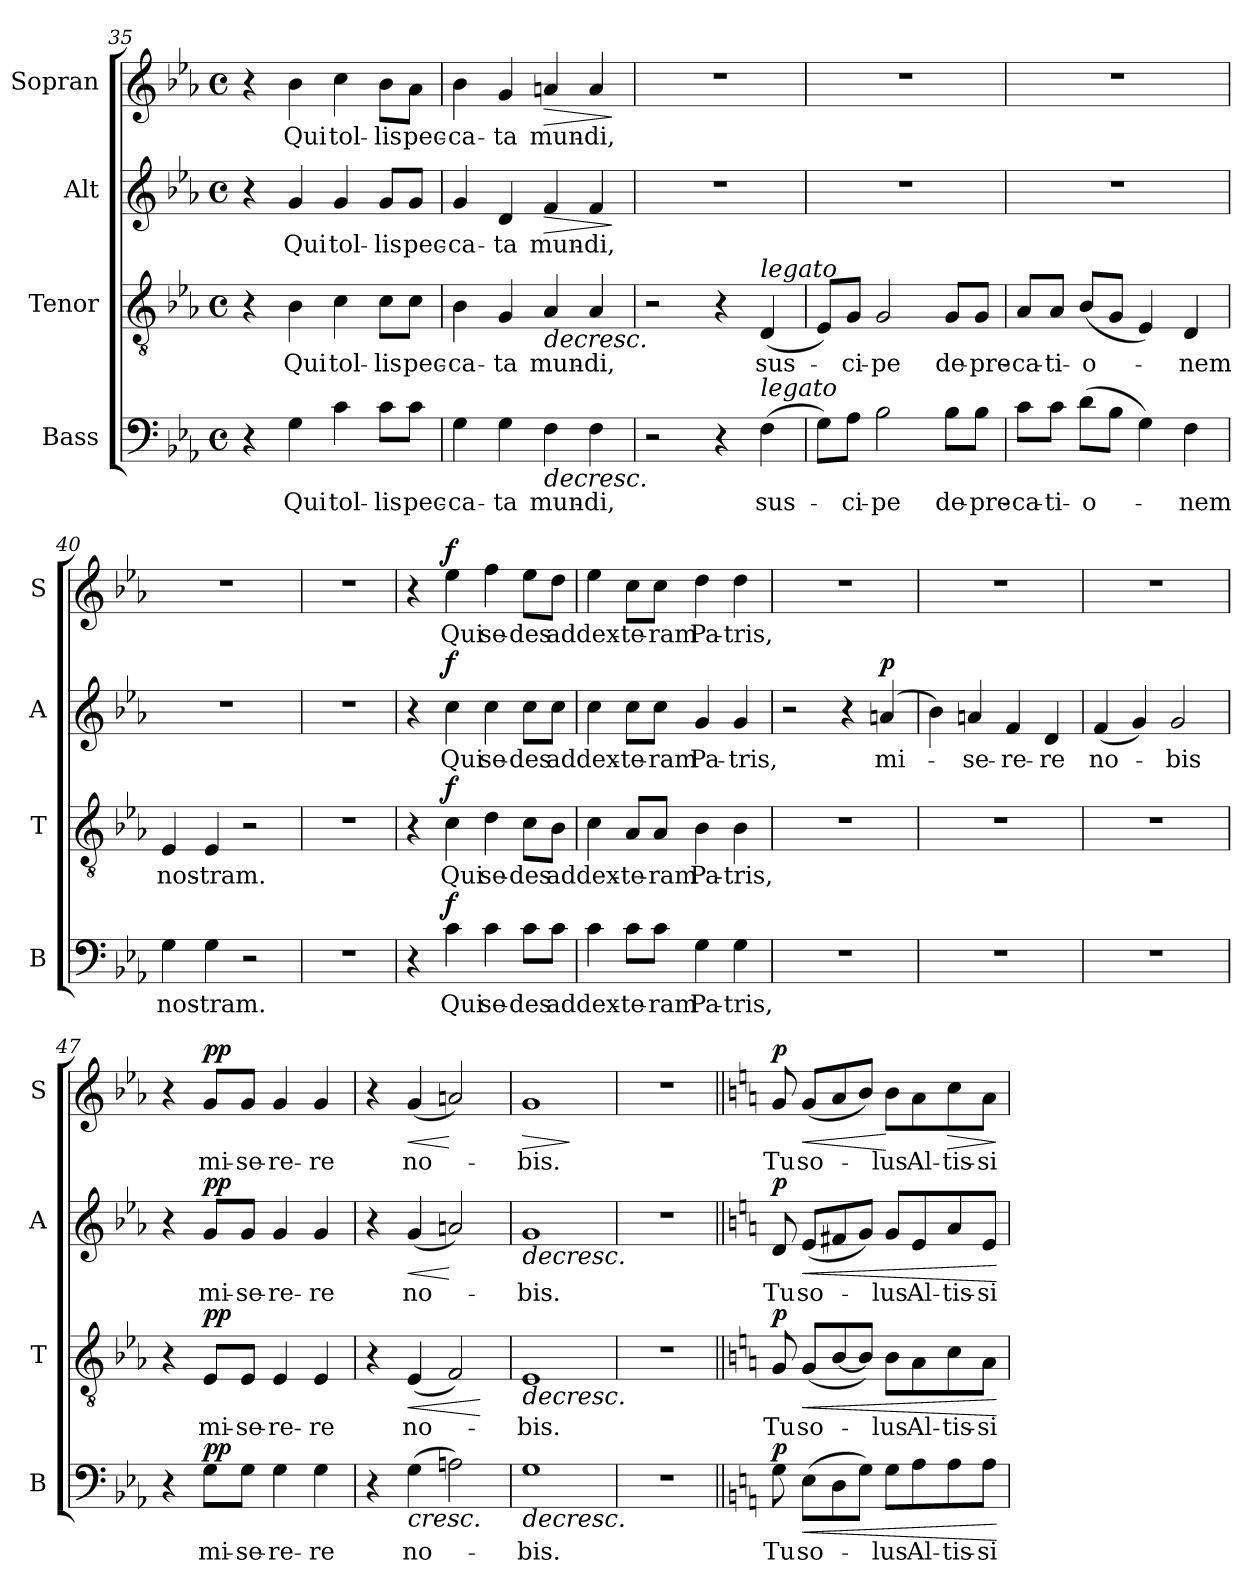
**kern	**text	**dynam	**kern	**text	**dynam	**kern	**text	**dynam	**kern	**text	**dynam
*part4	*part4	*part4	*part3	*part3	*part3	*part2	*part2	*part2	*part1	*part1	*part1
*staff4	*staff4	*staff4	*staff3	*staff3	*staff3	*staff2	*staff2	*staff2	*staff1	*staff1	*staff1
*I"Bass	*	*	*I"Tenor	*	*	*I"Alt	*	*	*I"Sopran	*	*
*I'B	*	*	*I'T	*	*	*I'A	*	*	*I'S	*	*
!!LO:LB:g=z
*clefF4	*	*	*clefGv2	*	*	*clefG2	*	*	*clefG2	*	*
*k[b-e-a-]	*	*	*k[b-e-a-]	*	*	*k[b-e-a-]	*	*	*k[b-e-a-]	*	*
*E-:	*	*	*E-:	*	*	*E-:	*	*	*E-:	*	*
*M4/4	*	*	*M4/4	*	*	*M4/4	*	*	*M4/4	*	*
*met(c)	*	*	*met(c)	*	*	*met(c)	*	*	*met(c)	*	*
=35	=35	=35	=35	=35	=35	=35	=35	=35	=35	=35	=35
4r	.	.	4r	.	.	4r	.	.	4r	.	.
!	!LO:LY:b	!	!	!LO:LY:b	!	!	!LO:LY:b	!	!	!LO:LY:b	!
4G\	Qui	.	4B-\	Qui	.	4g/	Qui	.	4b-\	Qui	.
!	!LO:LY:b	!	!	!LO:LY:b	!	!	!LO:LY:b	!	!	!LO:LY:b	!
4c\	tol-	.	4c\	tol-	.	4g/	tol-	.	4cc\	tol-	.
!	!LO:LY:b	!	!	!LO:LY:b	!	!	!LO:LY:b	!	!	!LO:LY:b	!
8c\L	-lis	.	8c\L	-lis	.	8g/L	-lis	.	8b-\L	-lis	.
!	!LO:LY:b	!	!	!LO:LY:b	!	!	!LO:LY:b	!	!	!LO:LY:b	!
8c\J	pec-	.	8c\J	pec-	.	8g/J	pec-	.	8a-\J	pec-	.
=36	=36	=36	=36	=36	=36	=36	=36	=36	=36	=36	=36
!	!LO:LY:b	!	!	!LO:LY:b	!	!	!LO:LY:b	!	!	!LO:LY:b	!
4G\	-ca-	.	4B-\	-ca-	.	4g/	-ca-	.	4b-\	-ca-	.
!	!LO:LY:b	!	!	!LO:LY:b	!	!	!LO:LY:b	!	!	!LO:LY:b	!
4G\	-ta	.	4G/	-ta	.	4d/	-ta	.	4g/	-ta	.
!	!LO:LY:b	!LO:HP:b	!	!LO:LY:b	!LO:HP:b	!	!LO:LY:b	!LO:HP:b	!	!LO:LY:b	!LO:HP:b
4F\	mun-	>	4A-/	mun-	>	4f/	mun-	>	4an/	mun-	>
!	!LO:LY:b	!	!	!LO:LY:b	!	!	!LO:LY:b	!	!	!LO:LY:b	!
4F\	-di,	.	4A-/	-di,	.	4f/	-di,	.	4a/	-di,	.
.	.	.	.	.	.	.	.	]	.	.	]
=37	=37	=37	=37	=37	=37	=37	=37	=37	=37	=37	=37
2r	.	.	2r	.	.	1r	.	.	1r	.	.
4r	.	.	4r	.	.	.	.	.	.	.	.
!	!	!	!LO:TX:a:i:t=legato	!	!	!	!	!	!	!	!
!LO:TX:a:i:t=legato	!	!	!	!	!	!	!	!	!	!	!
!	!LO:LY:b	!	!	!LO:LY:b	!	!	!	!	!	!	!
(>4F\	sus-	.	(<4D/	sus-	.	.	.	.	.	.	.
=38	=38	=38	=38	=38	=38	=38	=38	=38	=38	=38	=38
8G\L)	.	.	8E-/L)	.	.	1r	.	.	1r	.	.
!	!LO:LY:b	!	!	!LO:LY:b	!	!	!	!	!	!	!
8A-\J	-ci-	.	8G/J	-ci-	.	.	.	.	.	.	.
!	!LO:LY:b	!	!	!LO:LY:b	!	!	!	!	!	!	!
2B-\	-pe	.	2G/	-pe	.	.	.	.	.	.	.
!	!LO:LY:b	!	!	!LO:LY:b	!	!	!	!	!	!	!
8B-\L	de-	.	8G/L	de-	.	.	.	.	.	.	.
!	!LO:LY:b	!	!	!LO:LY:b	!	!	!	!	!	!	!
8B-\J	-pre-	.	8G/J	-pre-	.	.	.	.	.	.	.
=39	=39	=39	=39	=39	=39	=39	=39	=39	=39	=39	=39
!	!LO:LY:b	!	!	!LO:LY:b	!	!	!	!	!	!	!
8c\L	-ca-	.	8A-/L	-ca-	.	1r	.	.	1r	.	.
!	!LO:LY:b	!	!	!LO:LY:b	!	!	!	!	!	!	!
8c\J	-ti-	.	8A-/J	-ti-	.	.	.	.	.	.	.
!	!LO:LY:b	!	!	!LO:LY:b	!	!	!	!	!	!	!
(>8d\L	-o-	.	(<8B-/L	-o-	.	.	.	.	.	.	.
8B-\J	.	.	8G/J	.	.	.	.	.	.	.	.
4G\)	.	.	4E-/)	.	.	.	.	.	.	.	.
!	!LO:LY:b	!	!	!LO:LY:b	!	!	!	!	!	!	!
4F\	-nem	.	4D/	-nem	.	.	.	.	.	.	.
!!LO:PB:g=z
=40	=40	=40	=40	=40	=40	=40	=40	=40	=40	=40	=40
!	!LO:LY:b	!	!	!LO:LY:b	!	!	!	!	!	!	!
4G\	nos-	.	4E-/	nos-	.	1r	.	.	1r	.	.
!	!LO:LY:b	!	!	!LO:LY:b	!	!	!	!	!	!	!
4G\	-tram.	.	4E-/	-tram.	.	.	.	.	.	.	.
2r	.	.	2r	.	.	.	.	.	.	.	.
=41	=41	=41	=41	=41	=41	=41	=41	=41	=41	=41	=41
1r	.	.	1r	.	.	1r	.	.	1r	.	.
=42	=42	=42	=42	=42	=42	=42	=42	=42	=42	=42	=42
4r	.	.	4r	.	.	4r	.	.	4r	.	.
!	!LO:LY:b	!LO:DY:a	!	!LO:LY:b	!LO:DY:a	!	!LO:LY:b	!LO:DY:a	!	!LO:LY:b	!LO:DY:a
4c\	Qui	f	4c\	Qui	f	4cc\	Qui	f	4ee-\	Qui	f
!	!LO:LY:b	!	!	!LO:LY:b	!	!	!LO:LY:b	!	!	!LO:LY:b	!
4c\	se-	.	4d\	se-	.	4cc\	se-	.	4ff\	se-	.
!	!LO:LY:b	!	!	!LO:LY:b	!	!	!LO:LY:b	!	!	!LO:LY:b	!
8c\L	-des	.	8c\L	-des	.	8cc\L	-des	.	8ee-\L	-des	.
!	!LO:LY:b	!	!	!LO:LY:b	!	!	!LO:LY:b	!	!	!LO:LY:b	!
8c\J	ad	.	8B-\J	ad	.	8cc\J	ad	.	8dd\J	ad	.
=43	=43	=43	=43	=43	=43	=43	=43	=43	=43	=43	=43
!	!LO:LY:b	!	!	!LO:LY:b	!	!	!LO:LY:b	!	!	!LO:LY:b	!
4c\	dex-	.	4c\	dex-	.	4cc\	dex-	.	4ee-\	dex-	.
!	!LO:LY:b	!	!	!LO:LY:b	!	!	!LO:LY:b	!	!	!LO:LY:b	!
8c\L	-te-	.	8A-/L	-te-	.	8cc\L	-te-	.	8cc\L	-te-	.
!	!LO:LY:b	!	!	!LO:LY:b	!	!	!LO:LY:b	!	!	!LO:LY:b	!
8c\J	-ram	.	8A-/J	-ram	.	8cc\J	-ram	.	8cc\J	-ram	.
!	!LO:LY:b	!	!	!LO:LY:b	!	!	!LO:LY:b	!	!	!LO:LY:b	!
4G\	Pa-	.	4B-\	Pa-	.	4g/	Pa-	.	4dd\	Pa-	.
!	!LO:LY:b	!	!	!LO:LY:b	!	!	!LO:LY:b	!	!	!LO:LY:b	!
4G\	-tris,	.	4B-\	-tris,	.	4g/	-tris,	.	4dd\	-tris,	.
=44	=44	=44	=44	=44	=44	=44	=44	=44	=44	=44	=44
1r	.	.	1r	.	.	2r	.	.	1r	.	.
.	.	.	.	.	.	4r	.	.	.	.	.
!	!	!	!	!	!	!	!LO:LY:b	!LO:DY:a	!	!	!
.	.	.	.	.	.	(>4an/	mi-	p	.	.	.
=45	=45	=45	=45	=45	=45	=45	=45	=45	=45	=45	=45
1r	.	.	1r	.	.	4b-\)	.	.	1r	.	.
!	!	!	!	!	!	!	!LO:LY:b	!	!	!	!
.	.	.	.	.	.	4an/	-se-	.	.	.	.
!	!	!	!	!	!	!	!LO:LY:b	!	!	!	!
.	.	.	.	.	.	4f/	-re-	.	.	.	.
!	!	!	!	!	!	!	!LO:LY:b	!	!	!	!
.	.	.	.	.	.	4d/	-re	.	.	.	.
!!LO:LB:g=z
=46	=46	=46	=46	=46	=46	=46	=46	=46	=46	=46	=46
!	!	!	!	!	!	!	!LO:LY:b	!	!	!	!
1r	.	.	1r	.	.	(<4f/	no-	.	1r	.	.
.	.	.	.	.	.	4g/)	.	.	.	.	.
!	!	!	!	!	!	!	!LO:LY:b	!	!	!	!
.	.	.	.	.	.	2g/	-bis	.	.	.	.
=47	=47	=47	=47	=47	=47	=47	=47	=47	=47	=47	=47
4r	.	.	4r	.	.	4r	.	.	4r	.	.
!	!LO:LY:b	!LO:DY:a	!	!LO:LY:b	!LO:DY:a	!	!LO:LY:b	!LO:DY:a	!	!LO:LY:b	!LO:DY:a
8G\L	mi-	pp	8E-/L	mi-	pp	8g/L	mi-	pp	8g/L	mi-	pp
!	!LO:LY:b	!	!	!LO:LY:b	!	!	!LO:LY:b	!	!	!LO:LY:b	!
8G\J	-se-	.	8E-/J	-se-	.	8g/J	-se-	.	8g/J	-se-	.
!	!LO:LY:b	!	!	!LO:LY:b	!	!	!LO:LY:b	!	!	!LO:LY:b	!
4G\	-re-	.	4E-/	-re-	.	4g/	-re-	.	4g/	-re-	.
!	!LO:LY:b	!	!	!LO:LY:b	!	!	!LO:LY:b	!	!	!LO:LY:b	!
4G\	-re	.	4E-/	-re	.	4g/	-re	.	4g/	-re	.
=48	=48	=48	=48	=48	=48	=48	=48	=48	=48	=48	=48
4r	.	.	4r	.	.	4r	.	.	4r	.	.
!	!LO:LY:b	!LO:HP:b	!	!LO:LY:b	!LO:HP:b	!	!LO:LY:b	!LO:HP:b	!	!LO:LY:b	!LO:HP:b
(>4G\	no-	<	(<4E-/	no-	<	(<4g/	no-	<	(<4g/	no-	<
2An\)	.	]	2F/)	.	]	2an/)	.	[	2an/)	.	[
.	.	.	.	.	[	.	.	.	.	.	.
=49	=49	=49	=49	=49	=49	=49	=49	=49	=49	=49	=49
!	!LO:LY:b	!LO:HP:b	!	!LO:LY:b	!LO:HP:b	!	!LO:LY:b	!LO:HP:b	!	!LO:LY:b	!LO:HP:b
1G	-bis.	>	1E-	-bis.	>	1g	-bis.	>	1g	-bis.	>
.	.	[	.	.	.	.	.	.	.	.	]
=50	=50	=50	=50	=50	=50	=50	=50	=50	=50	=50	=50
1r	.	.	1r	.	.	1r	.	.	1r	.	.
!!LO:PB:g=z
=51||	=51||	=51||	=51||	=51||	=51||	=51||	=51||	=51||	=51||	=51||	=51||
*k[]	*	*	*k[]	*	*	*k[]	*	*	*k[]	*	*
*C:	*	*	*C:	*	*	*C:	*	*	*C:	*	*
!	!LO:LY:b	!LO:DY:a	!	!LO:LY:b	!LO:DY:a	!	!LO:LY:b	!LO:DY:a	!	!LO:LY:b	!LO:DY:a
8G\	Tu	p	8G/	Tu	p	8d/	Tu	p	8g/	Tu	p
!	!LO:LY:b	!LO:HP:b	!	!LO:LY:b	!LO:HP:b	!	!LO:LY:b	!LO:HP:b	!	!LO:LY:b	!LO:HP:b
(>8E\L	so-	<	(<8G/L	so-	<	(<8e/L	so-	<	(<8g/L	so-	<
8D\	.	.	[8B/	.	.	8f#X/	.	.	8a/	.	.
8G\J)	.	.	8B/J])	.	.	8g/J)	.	]	8b/J)	.	.
!	!LO:LY:b	!	!	!LO:LY:b	!	!	!LO:LY:b	!	!	!LO:LY:b	!
8G\L	-lus	]	8B\L	-lus	]	8g/L	-lus	.	8b\L	-lus	[
!	!LO:LY:b	!	!	!LO:LY:b	!	!	!LO:LY:b	!	!	!LO:LY:b	!
8A\	Al-	.	8A\	Al-	.	8e/	Al-	.	8a\	Al-	.
!	!LO:LY:b	!	!	!LO:LY:b	!	!	!LO:LY:b	!	!	!LO:LY:b	!LO:HP:b
8A\	-tis-	.	8c\	-tis-	.	8a/	-tis-	.	8cc\	-tis-	>
!	!LO:LY:b	!	!	!LO:LY:b	!	!	!LO:LY:b	!	!	!LO:LY:b	!
8A\J	-si-	.	8A\J	-si-	.	8e/J	-si-	.	8a\J	-si-	.
.	.	[	.	.	[	.	.	[	.	.	]
=	=	=	=	=	=	=	=	=	=	=	=
*-	*-	*-	*-	*-	*-	*-	*-	*-	*-	*-	*-
